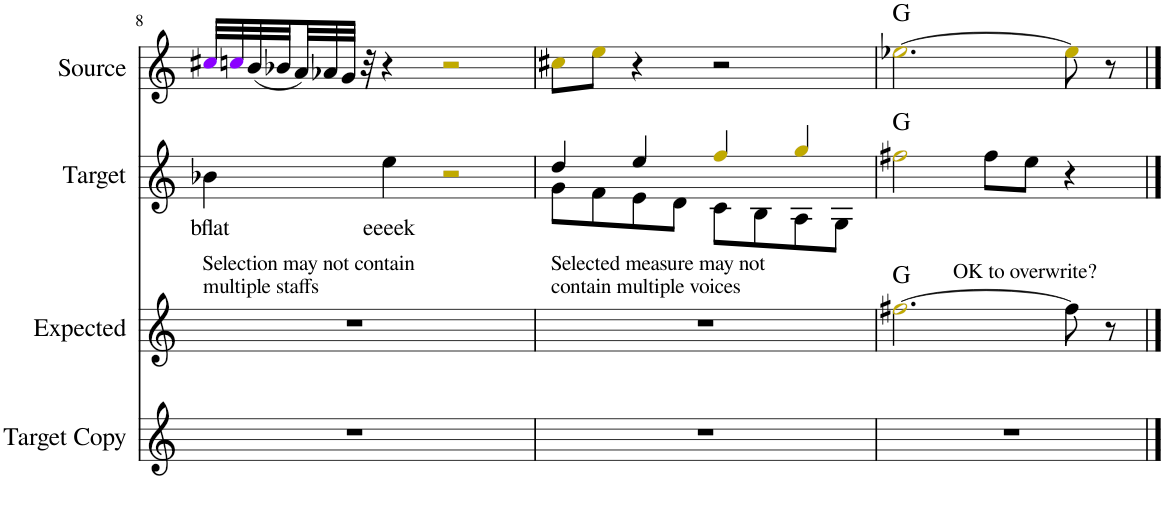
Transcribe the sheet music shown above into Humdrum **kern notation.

**kern	**kern	**harte	**kern	**text	**harte	**kern	**harte
*part4	*part3	*part3	*part2	*part2	*part2	*part1	*part1
*staff4	*staff3	*	*staff2	*staff2	*	*staff1	*
*I"Target Copy	*I"Expected	*	*I"Target	*	*	*I"Source	*
*I'Target Copy	*I'Expected	*	*I'Target	*	*	*I'Source	*
!!LO:PB:g=z
*clefG2	*clefG2	*	*clefG2	*	*	*clefG2	*
*k[]	*k[]	*	*k[]	*	*	*k[]	*
*M4/4	*M4/4	*	*M4/4	*	*	*M4/4	*
=8	=8	=8	=8	=8	=8	=8	=8
!	!LO:TX:a:t=Selection may not contain	!	!	!	!	!	!
!	!LO:TX:a:t=multiple staffs	!	!	!	!	!	!
!	!	!	!	!LO:LY:b	!	!	!
1r	1r	.	4b-X\	bflat	.	32cc#Xi/LLL	.
.	.	.	.	.	.	32ccni/	.
.	.	.	.	.	.	(32b/	.
.	.	.	.	.	.	32b-X/	.
.	.	.	.	.	.	32a/)	.
.	.	.	.	.	.	32a-X/	.
.	.	.	.	.	.	32g/JJJ	.
.	.	.	.	.	.	32r	.
!	!	!	!	!LO:LY:b	!	!	!
.	.	.	4ee\	eeeek	.	4r	.
.	.	.	2r	.	.	2r	.
=9	=9	=9	=9	=9	=9	=9	=9
*	*	*	*^	*	*	*	*
!	!LO:TX:a:t=Selected measure may not	!	!	!	!	!	!	!
!	!LO:TX:a:t=contain multiple voices	!	!	!	!	!	!	!
1r	1r	.	4dd/	8g\L	.	.	8cc#Xj\L	.
.	.	.	.	8f\	.	.	8eej\J	.
.	.	.	4ee/	8e\	.	.	4r	.
.	.	.	.	8d\J	.	.	.	.
.	.	.	4ffj/	8c\L	.	.	2r	.
.	.	.	.	8B\	.	.	.	.
.	.	.	4ggj/	8A\	.	.	.	.
.	.	.	.	8G\J	.	.	.	.
=10	=10	=10	=10	=10	=10	=10	=10	=10
!	!LO:TX:a:t=OK to overwrite?	!	!	!	!	!	!	!
*	*	*	*v	*v	*	*	*	*
1r	[2.ff#Xj\	G:maj	2ff#Xj\	.	G:maj	[2.ee-Xj\	G:maj
.	.	.	8ff#\L	.	.	.	.
.	.	.	8ee\J	.	.	.	.
.	8ff#\]	.	4r	.	.	8ee-j\]	.
.	8r	.	.	.	.	8r	.
==	==	==	==	==	==	==	==
*-	*-	*-	*-	*-	*-	*-	*-
